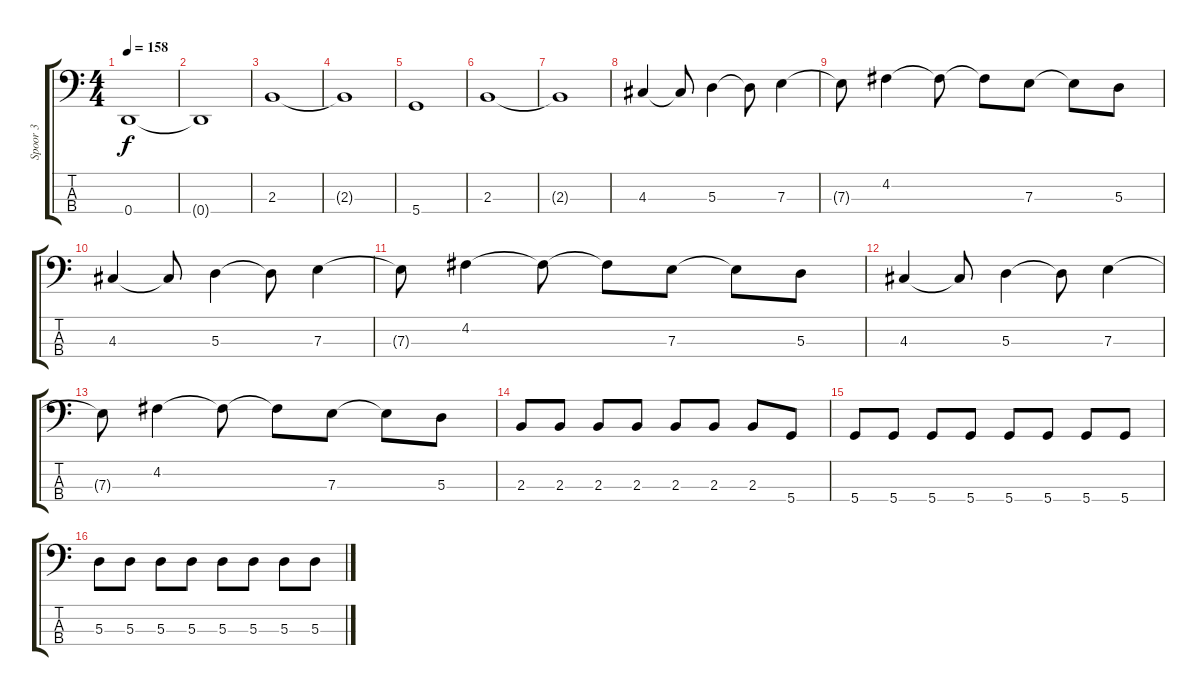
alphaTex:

\track ("Spoor 3" "Spoor 3") {instrument electricbasspick}
\staff {score tabs}
\tuning (G2 D2 A1 D1) {hide}
\ts (4 4)
\tempo 158
\clef f4
\ks c
0.4.1{dy f} |
0.4{t}.1 |
2.3.1 |
2.3{t}.1 |
5.4.1 |
2.3.1 |
2.3{t}.1 |
4.3.4 4.3{t}.8 5.3.4 5.3{t}.8 7.3.4 |
7.3{t}.8 4.2.4 4.2{t}.8 4.2{t}.8 7.3.8 7.3{t}.8 5.3.8 |
4.3.4 4.3{t}.8 5.3.4 5.3{t}.8 7.3.4 |
7.3{t}.8 4.2.4 4.2{t}.8 4.2{t}.8 7.3.8 7.3{t}.8 5.3.8 |
4.3.4 4.3{t}.8 5.3.4 5.3{t}.8 7.3.4 |
7.3{t}.8 4.2.4 4.2{t}.8 4.2{t}.8 7.3.8 7.3{t}.8 5.3.8 |
2.3.8 2.3.8 2.3.8 2.3.8 2.3.8 2.3.8 2.3.8 5.4.8 |
5.4.8 5.4.8 5.4.8 5.4.8 5.4.8 5.4.8 5.4.8 5.4.8 |
5.3.8 5.3.8 5.3.8 5.3.8 5.3.8 5.3.8 5.3.8 5.3.8
